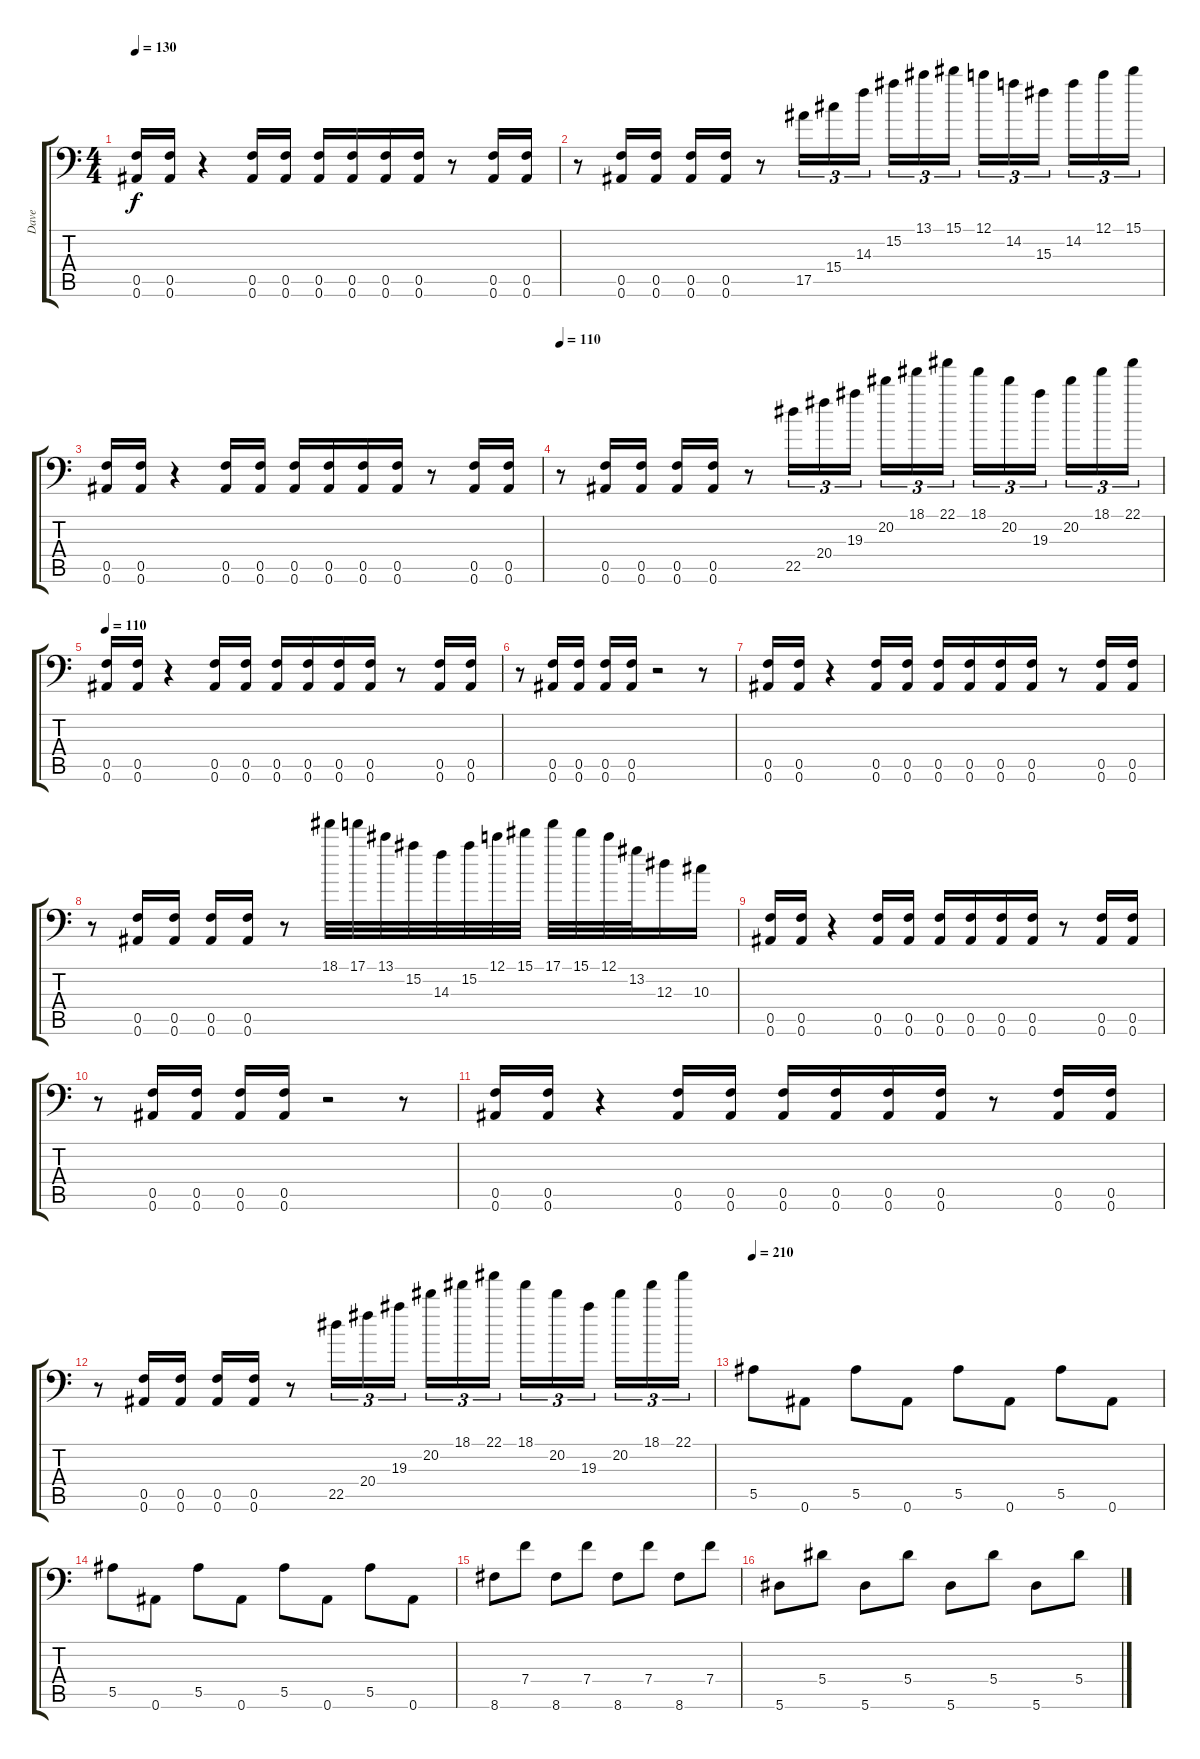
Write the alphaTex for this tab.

\track ("Dave" "Dave") {instrument distortionguitar}
\staff {score tabs}
\tuning (C4 G3 Eb3 Bb2 F2 Bb1) {hide}
\ts (4 4)
\tempo 130
\clef f4
\ks c
(0.5 0.6).16{dy f} (0.5 0.6).16 r.4 (0.5 0.6).16 (0.5 0.6).16 (0.5 0.6).16 (0.5 0.6).16 (0.5 0.6).16 (0.5 0.6).16 r.8 (0.5 0.6).16 (0.5 0.6).16 |
r.8 (0.5 0.6).16 (0.5 0.6).16 (0.5 0.6).16 (0.5 0.6).16 r.8 17.5.16{tu (3 2)} 15.4.16{tu (3 2)} 14.3.16{tu (3 2) beam splitsecondary} 15.2.16{tu (3 2)} 13.1.16{tu (3 2)} 15.1.16{tu (3 2)} 12.1.16{tu (3 2)} 14.2.16{tu (3 2)} 15.3.16{tu (3 2) beam splitsecondary} 14.2.16{tu (3 2)} 12.1.16{tu (3 2)} 15.1.16{tu (3 2)} |
(0.5 0.6).16 (0.5 0.6).16 r.4 (0.5 0.6).16 (0.5 0.6).16 (0.5 0.6).16 (0.5 0.6).16 (0.5 0.6).16 (0.5 0.6).16 r.8 (0.5 0.6).16 (0.5 0.6).16 |
\tempo 110
r.8 (0.5 0.6).16 (0.5 0.6).16 (0.5 0.6).16 (0.5 0.6).16 r.8 22.5.16{tu (3 2)} 20.4.16{tu (3 2)} 19.3.16{tu (3 2) beam splitsecondary} 20.2.16{tu (3 2)} 18.1.16{tu (3 2)} 22.1.16{tu (3 2)} 18.1.16{tu (3 2)} 20.2.16{tu (3 2)} 19.3.16{tu (3 2) beam splitsecondary} 20.2.16{tu (3 2)} 18.1.16{tu (3 2)} 22.1.16{tu (3 2)} |
\tempo 110
(0.5 0.6).16 (0.5 0.6).16 r.4 (0.5 0.6).16 (0.5 0.6).16 (0.5 0.6).16 (0.5 0.6).16 (0.5 0.6).16 (0.5 0.6).16 r.8 (0.5 0.6).16 (0.5 0.6).16 |
r.8 (0.5 0.6).16 (0.5 0.6).16 (0.5 0.6).16 (0.5 0.6).16 r.2 r.8 |
(0.5 0.6).16 (0.5 0.6).16 r.4 (0.5 0.6).16 (0.5 0.6).16 (0.5 0.6).16 (0.5 0.6).16 (0.5 0.6).16 (0.5 0.6).16 r.8 (0.5 0.6).16 (0.5 0.6).16 |
r.8 (0.5 0.6).16 (0.5 0.6).16 (0.5 0.6).16 (0.5 0.6).16 r.8 18.1.32 17.1.32 13.1.32 15.2.32 14.3.32 15.2.32 12.1.32 15.1.32 17.1.32 15.1.32 12.1.32 13.2.32 12.3.16 10.3.16 |
(0.5 0.6).16 (0.5 0.6).16 r.4 (0.5 0.6).16 (0.5 0.6).16 (0.5 0.6).16 (0.5 0.6).16 (0.5 0.6).16 (0.5 0.6).16 r.8 (0.5 0.6).16 (0.5 0.6).16 |
r.8 (0.5 0.6).16 (0.5 0.6).16 (0.5 0.6).16 (0.5 0.6).16 r.2 r.8 |
(0.5 0.6).16 (0.5 0.6).16 r.4 (0.5 0.6).16 (0.5 0.6).16 (0.5 0.6).16 (0.5 0.6).16 (0.5 0.6).16 (0.5 0.6).16 r.8 (0.5 0.6).16 (0.5 0.6).16 |
r.8 (0.5 0.6).16 (0.5 0.6).16 (0.5 0.6).16 (0.5 0.6).16 r.8 22.5.16{tu (3 2)} 20.4.16{tu (3 2)} 19.3.16{tu (3 2) beam splitsecondary} 20.2.16{tu (3 2)} 18.1.16{tu (3 2)} 22.1.16{tu (3 2)} 18.1.16{tu (3 2)} 20.2.16{tu (3 2)} 19.3.16{tu (3 2) beam splitsecondary} 20.2.16{tu (3 2)} 18.1.16{tu (3 2)} 22.1.16{tu (3 2)} |
\tempo 210
5.5.8 0.6.8 5.5.8 0.6.8 5.5.8 0.6.8 5.5.8 0.6.8 |
5.5.8 0.6.8 5.5.8 0.6.8 5.5.8 0.6.8 5.5.8 0.6.8 |
8.6.8 7.4.8 8.6.8 7.4.8 8.6.8 7.4.8 8.6.8 7.4.8 |
5.6.8 5.4.8 5.6.8 5.4.8 5.6.8 5.4.8 5.6.8 5.4.8
